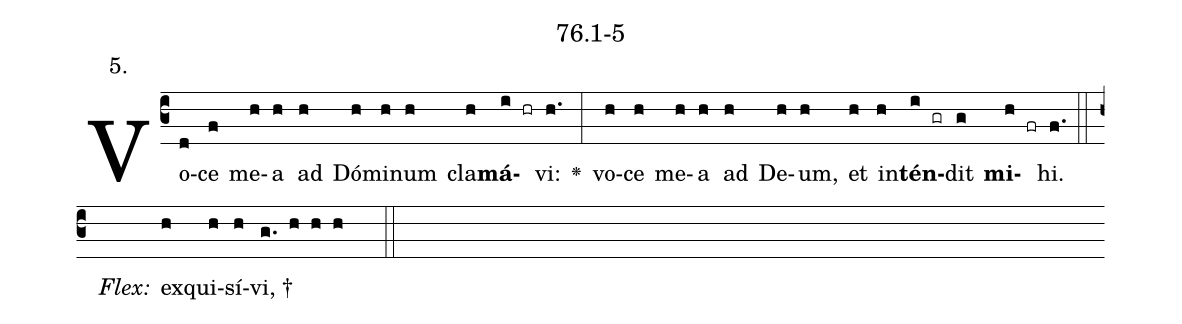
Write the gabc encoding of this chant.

name: 76.1-5;
annotation: 5.;
%%
(c3)Vo(d)ce(f) me(h)a(h) ad(h) Dó(h)mi(h)num(h) cla(h)<b>má</b>(i hr)vi:(h.) <v>\greheightstar</v>(:) vo(h)ce(h) me(h)a(h) ad(h) De(h)um,(h) et(h) in(h)<b>tén</b>(i gr)dit(g) <b>mi</b>(h fr)hi.(f.) (::)
<i>Flex:</i>()  ex(h)qui(h)sí(h)vi, †(g. h h h  ::)

%E(h) u(h) o(i) u(g) a(h) e.(f.) (::)
